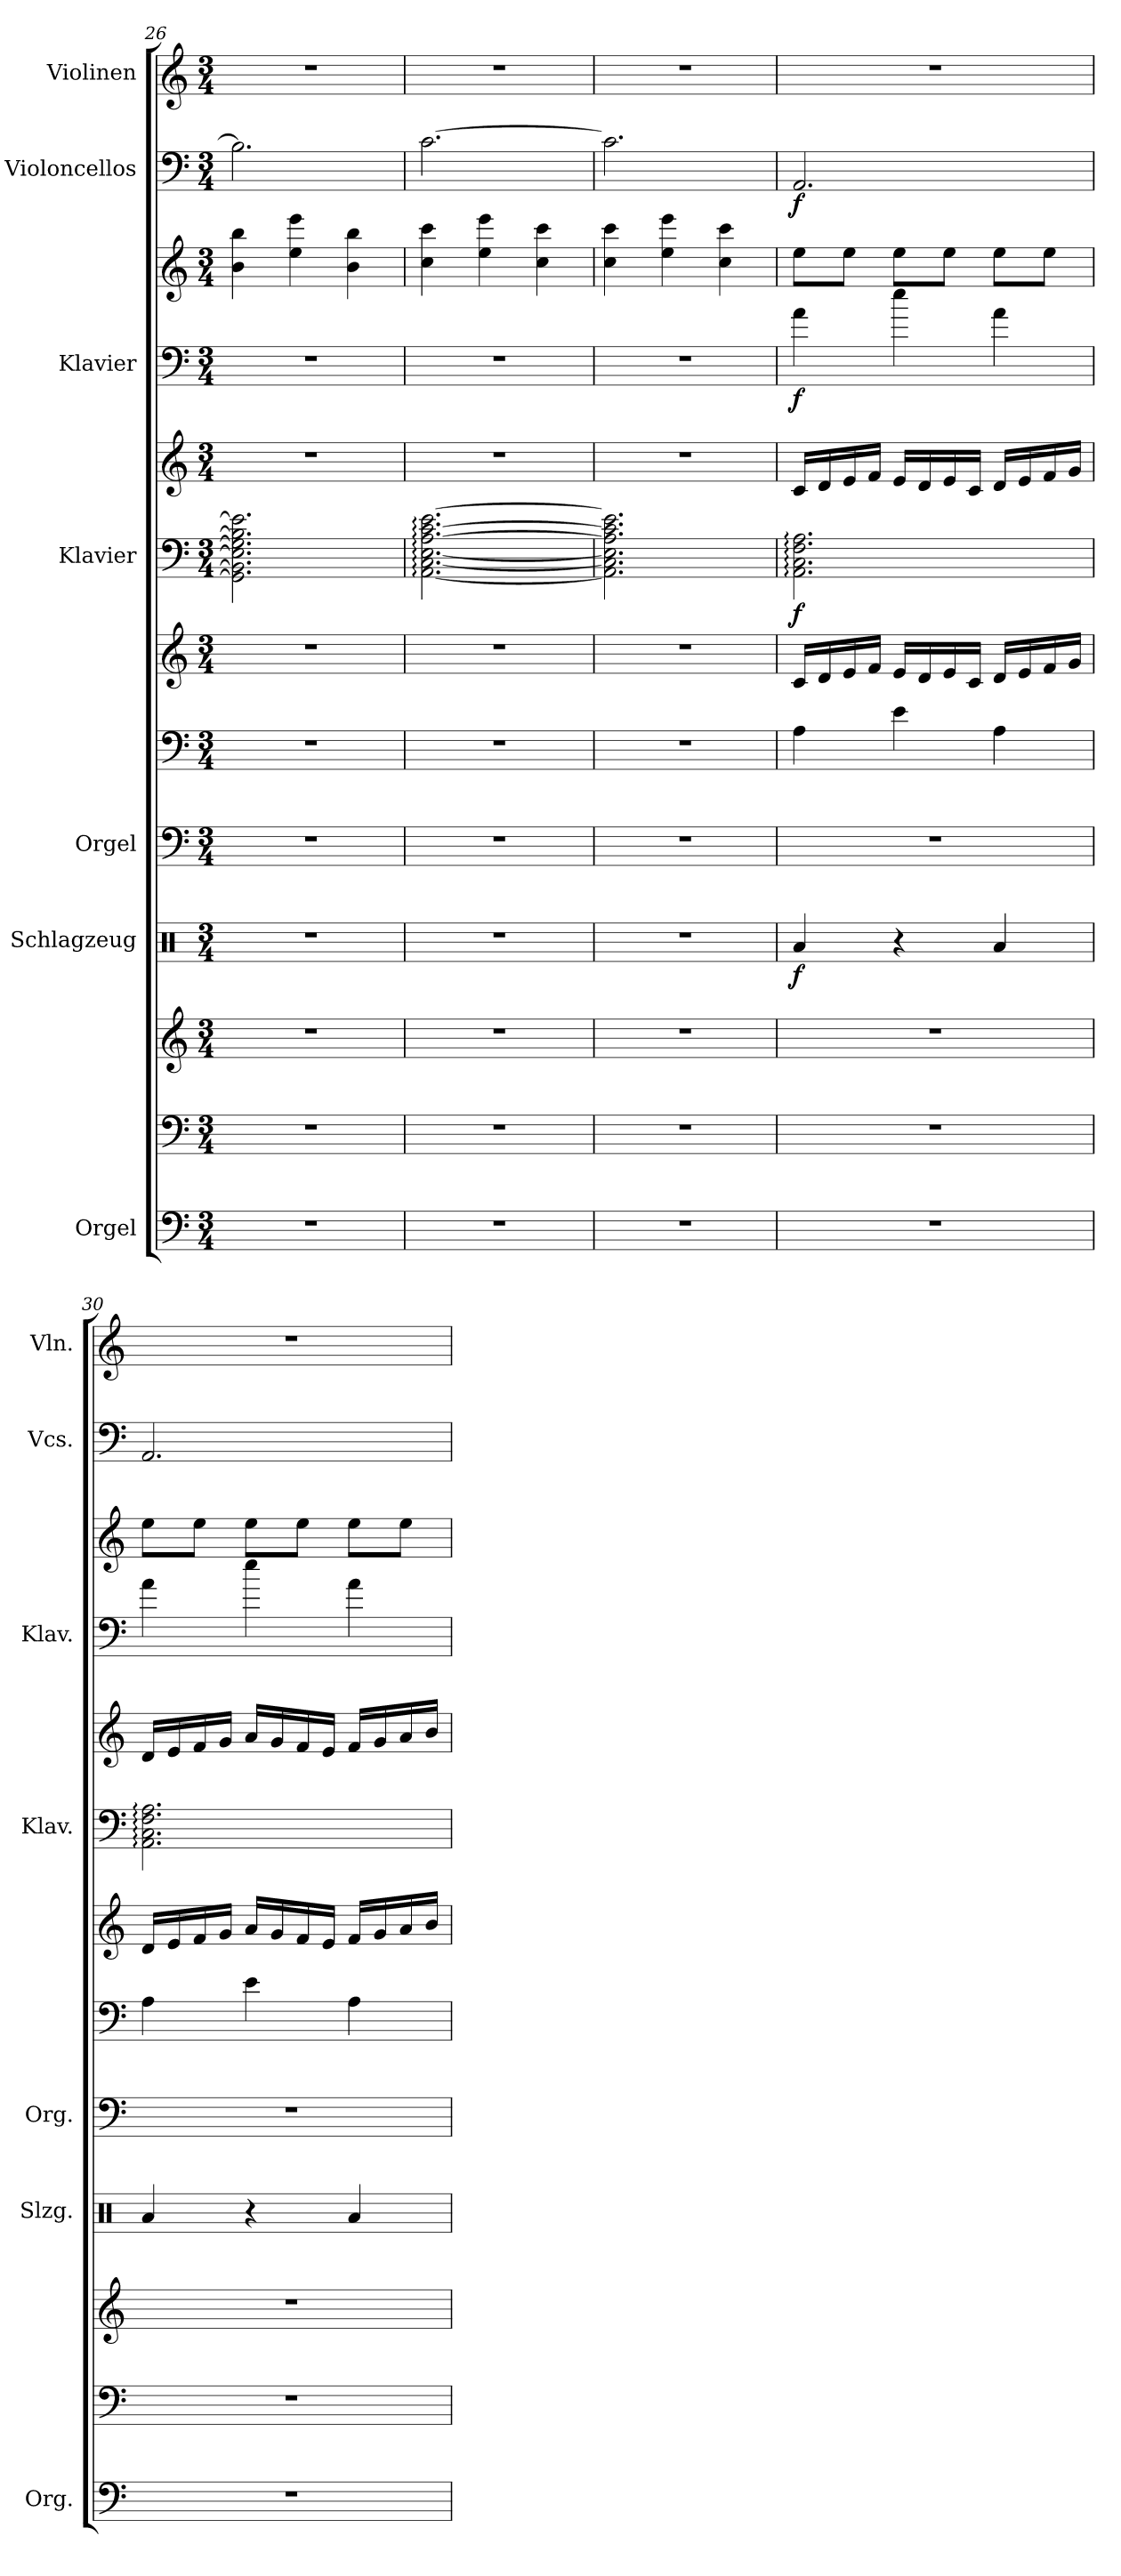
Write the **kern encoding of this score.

**kern	**kern	**kern	**kern	**dynam	**kern	**kern	**kern	**kern	**kern	**dynam	**kern	**kern	**dynam	**kern	**dynam	**kern
*part7	*part7	*part7	*part6	*part6	*part5	*part5	*part5	*part4	*part4	*part4	*part3	*part3	*part3	*part2	*part2	*part1
*staff13	*staff12	*staff11	*staff10	*staff10	*staff9	*staff8	*staff7	*staff6	*staff5	*staff5/6	*staff4	*staff3	*staff3/4	*staff2	*staff2	*staff1
*I"Orgel	*	*	*I"Schlagzeug	*	*I"Orgel	*	*	*I"Klavier	*	*	*I"Klavier	*	*	*I"Violoncellos	*	*I"Violinen
*I'Org.	*	*	*I'Slzg.	*	*I'Org.	*	*	*I'Klav.	*	*	*I'Klav.	*	*	*I'Vcs.	*	*I'Vln.
*clefF4	*clefF4	*clefG2	*clefX	*	*clefF4	*clefF4	*clefG2	*clefF4	*clefG2	*	*clefF4	*clefG2	*	*clefF4	*	*clefG2
*k[]	*k[]	*k[]	*k[]	*	*k[]	*k[]	*k[]	*k[]	*k[]	*	*k[]	*k[]	*	*k[]	*	*k[]
*M3/4	*M3/4	*M3/4	*M3/4	*	*M3/4	*M3/4	*M3/4	*M3/4	*M3/4	*	*M3/4	*M3/4	*	*M3/4	*	*M3/4
=26	=26	=26	=26	=26	=26	=26	=26	=26	=26	=26	=26	=26	=26	=26	=26	=26
2.r	2.r	2.r	2.r	.	2.r	2.r	2.r	2.GG\] 2.BB\] 2.E\] 2.G\] 2.B\] 2.e\]	2.r	.	2.r	4b\ 4bb\	.	2.B\]	.	2.r
.	.	.	.	.	.	.	.	.	.	.	.	4ee\ 4eee\	.	.	.	.
.	.	.	.	.	.	.	.	.	.	.	.	4b\ 4bb\	.	.	.	.
=27	=27	=27	=27	=27	=27	=27	=27	=27	=27	=27	=27	=27	=27	=27	=27	=27
2.r	2.r	2.r	2.r	.	2.r	2.r	2.r	[2.AA\: [2.C\: [2.E\: [2.A\: [2.c\: [2.e\:	2.r	.	2.r	4cc\ 4ccc\	.	[2.c\	.	2.r
.	.	.	.	.	.	.	.	.	.	.	.	4ee\ 4eee\	.	.	.	.
.	.	.	.	.	.	.	.	.	.	.	.	4cc\ 4ccc\	.	.	.	.
=28	=28	=28	=28	=28	=28	=28	=28	=28	=28	=28	=28	=28	=28	=28	=28	=28
2.r	2.r	2.r	2.r	.	2.r	2.r	2.r	2.AA\] 2.C\] 2.E\] 2.A\] 2.c\] 2.e\]	2.r	.	2.r	4cc\ 4ccc\	.	2.c\]	.	2.r
.	.	.	.	.	.	.	.	.	.	.	.	4ee\ 4eee\	.	.	.	.
.	.	.	.	.	.	.	.	.	.	.	.	4cc\ 4ccc\	.	.	.	.
=29	=29	=29	=29	=29	=29	=29	=29	=29	=29	=29	=29	=29	=29	=29	=29	=29
!	!	!	!	!LO:DY:b	!	!	!	!	!	!LO:DY:b=2	!	!	!LO:DY:b=2	!	!LO:DY:b	!
2.r	2.r	2.r	4Ra/	f	2.r	4A\	16c/LL	2.AA\: 2.C\: 2.F\: 2.A\:	16c/LL	f	4a\	8ee\L	f	2.AA/	f	2.r
.	.	.	.	.	.	.	16d/	.	16d/	.	.	.	.	.	.	.
.	.	.	.	.	.	.	16e/	.	16e/	.	.	8ee\J	.	.	.	.
.	.	.	.	.	.	.	16f/JJ	.	16f/JJ	.	.	.	.	.	.	.
.	.	.	4r	.	.	4e\	16e/LL	.	16e/LL	.	4ee\	8ee\L	.	.	.	.
.	.	.	.	.	.	.	16d/	.	16d/	.	.	.	.	.	.	.
.	.	.	.	.	.	.	16e/	.	16e/	.	.	8ee\J	.	.	.	.
.	.	.	.	.	.	.	16c/JJ	.	16c/JJ	.	.	.	.	.	.	.
.	.	.	4Ra/	.	.	4A\	16d/LL	.	16d/LL	.	4a\	8ee\L	.	.	.	.
.	.	.	.	.	.	.	16e/	.	16e/	.	.	.	.	.	.	.
.	.	.	.	.	.	.	16f/	.	16f/	.	.	8ee\J	.	.	.	.
.	.	.	.	.	.	.	16g/JJ	.	16g/JJ	.	.	.	.	.	.	.
!!LO:PB:g=z
=30	=30	=30	=30	=30	=30	=30	=30	=30	=30	=30	=30	=30	=30	=30	=30	=30
2.r	2.r	2.r	4Ra/	.	2.r	4A\	16d/LL	2.AA\: 2.C\: 2.F\: 2.A\:	16d/LL	.	4a\	8ee\L	.	2.AA/	.	2.r
.	.	.	.	.	.	.	16e/	.	16e/	.	.	.	.	.	.	.
.	.	.	.	.	.	.	16f/	.	16f/	.	.	8ee\J	.	.	.	.
.	.	.	.	.	.	.	16g/JJ	.	16g/JJ	.	.	.	.	.	.	.
.	.	.	4r	.	.	4e\	16a/LL	.	16a/LL	.	4ee\	8ee\L	.	.	.	.
.	.	.	.	.	.	.	16g/	.	16g/	.	.	.	.	.	.	.
.	.	.	.	.	.	.	16f/	.	16f/	.	.	8ee\J	.	.	.	.
.	.	.	.	.	.	.	16e/JJ	.	16e/JJ	.	.	.	.	.	.	.
.	.	.	4Ra/	.	.	4A\	16f/LL	.	16f/LL	.	4a\	8ee\L	.	.	.	.
.	.	.	.	.	.	.	16g/	.	16g/	.	.	.	.	.	.	.
.	.	.	.	.	.	.	16a/	.	16a/	.	.	8ee\J	.	.	.	.
.	.	.	.	.	.	.	16b/JJ	.	16b/JJ	.	.	.	.	.	.	.
=	=	=	=	=	=	=	=	=	=	=	=	=	=	=	=	=
*-	*-	*-	*-	*-	*-	*-	*-	*-	*-	*-	*-	*-	*-	*-	*-	*-
